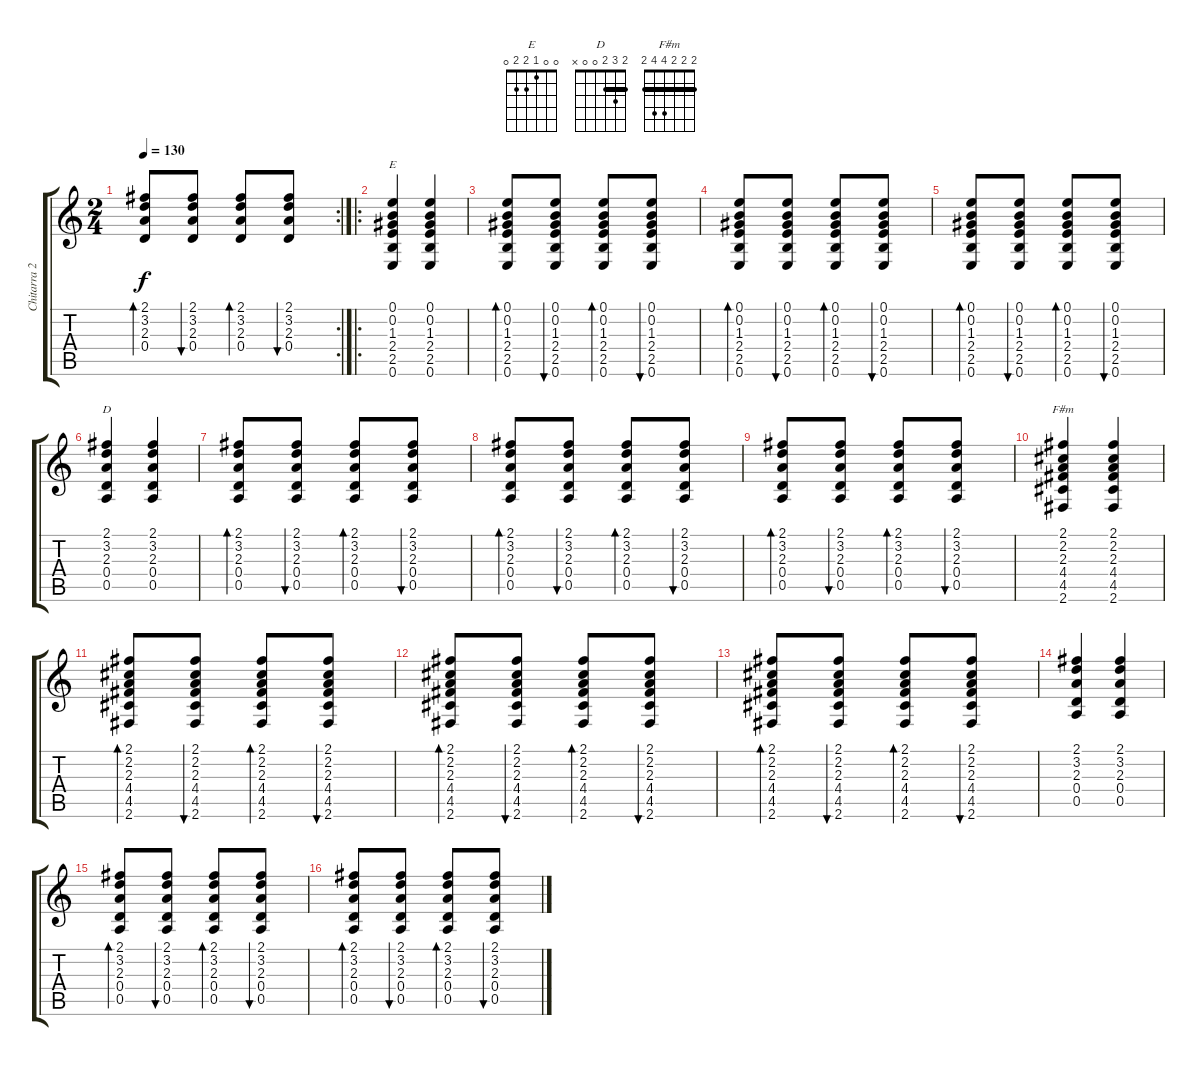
\track ("Chitarra 2" "Chitarra 2") {instrument acousticguitarsteel}
\staff {score tabs}
\tuning (E4 B3 G3 D3 A2 E2) {hide}
\chord ("E" 0 0 1 2 2 0)
\chord ("D" 2 3 2 0 0 x) {barre 2}
\chord ("F#m" 2 2 2 4 4 2) {barre 2}
\rc 2
\ts (2 4)
\tempo 130
\clef g2
\ks c
(2.1 3.2 2.3 0.4).8{bd 60 dy f} (2.1 3.2 2.3 0.4).8{bu 60} (2.1 3.2 2.3 0.4).8{bd 60} (2.1 3.2 2.3 0.4).8{bu 60} |
\ro
(0.1 0.2 1.3 2.4 2.5 0.6).4{ch "E"} (0.1 0.2 1.3 2.4 2.5 0.6).4 |
(0.1 0.2 1.3 2.4 2.5 0.6).8{bd 60} (0.1 0.2 1.3 2.4 2.5 0.6).8{bu 60} (0.1 0.2 1.3 2.4 2.5 0.6).8{bd 60} (0.1 0.2 1.3 2.4 2.5 0.6).8{bu 60} |
(0.1 0.2 1.3 2.4 2.5 0.6).8{bd 60} (0.1 0.2 1.3 2.4 2.5 0.6).8{bu 60} (0.1 0.2 1.3 2.4 2.5 0.6).8{bd 60} (0.1 0.2 1.3 2.4 2.5 0.6).8{bu 60} |
(0.1 0.2 1.3 2.4 2.5 0.6).8{bd 60} (0.1 0.2 1.3 2.4 2.5 0.6).8{bu 60} (0.1 0.2 1.3 2.4 2.5 0.6).8{bd 60} (0.1 0.2 1.3 2.4 2.5 0.6).8{bu 60} |
(2.1 3.2 2.3 0.4 0.5).4{ch "D"} (2.1 3.2 2.3 0.4 0.5).4 |
(2.1 3.2 2.3 0.4 0.5).8{bd 60} (2.1 3.2 2.3 0.4 0.5).8{bu 60} (2.1 3.2 2.3 0.4 0.5).8{bd 60} (2.1 3.2 2.3 0.4 0.5).8{bu 60} |
(2.1 3.2 2.3 0.4 0.5).8{bd 60} (2.1 3.2 2.3 0.4 0.5).8{bu 60} (2.1 3.2 2.3 0.4 0.5).8{bd 60} (2.1 3.2 2.3 0.4 0.5).8{bu 60} |
(2.1 3.2 2.3 0.4 0.5).8{bd 60} (2.1 3.2 2.3 0.4 0.5).8{bu 60} (2.1 3.2 2.3 0.4 0.5).8{bd 60} (2.1 3.2 2.3 0.4 0.5).8{bu 60} |
(2.1 2.2 2.3 4.4 4.5 2.6).4{ch "F#m"} (2.1 2.2 2.3 4.4 4.5 2.6).4 |
(2.1 2.2 2.3 4.4 4.5 2.6).8{bd 60} (2.1 2.2 2.3 4.4 4.5 2.6).8{bu 60} (2.1 2.2 2.3 4.4 4.5 2.6).8{bd 60} (2.1 2.2 2.3 4.4 4.5 2.6).8{bu 60} |
(2.1 2.2 2.3 4.4 4.5 2.6).8{bd 60} (2.1 2.2 2.3 4.4 4.5 2.6).8{bu 60} (2.1 2.2 2.3 4.4 4.5 2.6).8{bd 60} (2.1 2.2 2.3 4.4 4.5 2.6).8{bu 60} |
(2.1 2.2 2.3 4.4 4.5 2.6).8{bd 60} (2.1 2.2 2.3 4.4 4.5 2.6).8{bu 60} (2.1 2.2 2.3 4.4 4.5 2.6).8{bd 60} (2.1 2.2 2.3 4.4 4.5 2.6).8{bu 60} |
(2.1 3.2 2.3 0.4 0.5).4 (2.1 3.2 2.3 0.4 0.5).4 |
(2.1 3.2 2.3 0.4 0.5).8{bd 60} (2.1 3.2 2.3 0.4 0.5).8{bu 60} (2.1 3.2 2.3 0.4 0.5).8{bd 60} (2.1 3.2 2.3 0.4 0.5).8{bu 60} |
(2.1 3.2 2.3 0.4 0.5).8{bd 60} (2.1 3.2 2.3 0.4 0.5).8{bu 60} (2.1 3.2 2.3 0.4 0.5).8{bd 60} (2.1 3.2 2.3 0.4 0.5).8{bu 60}
